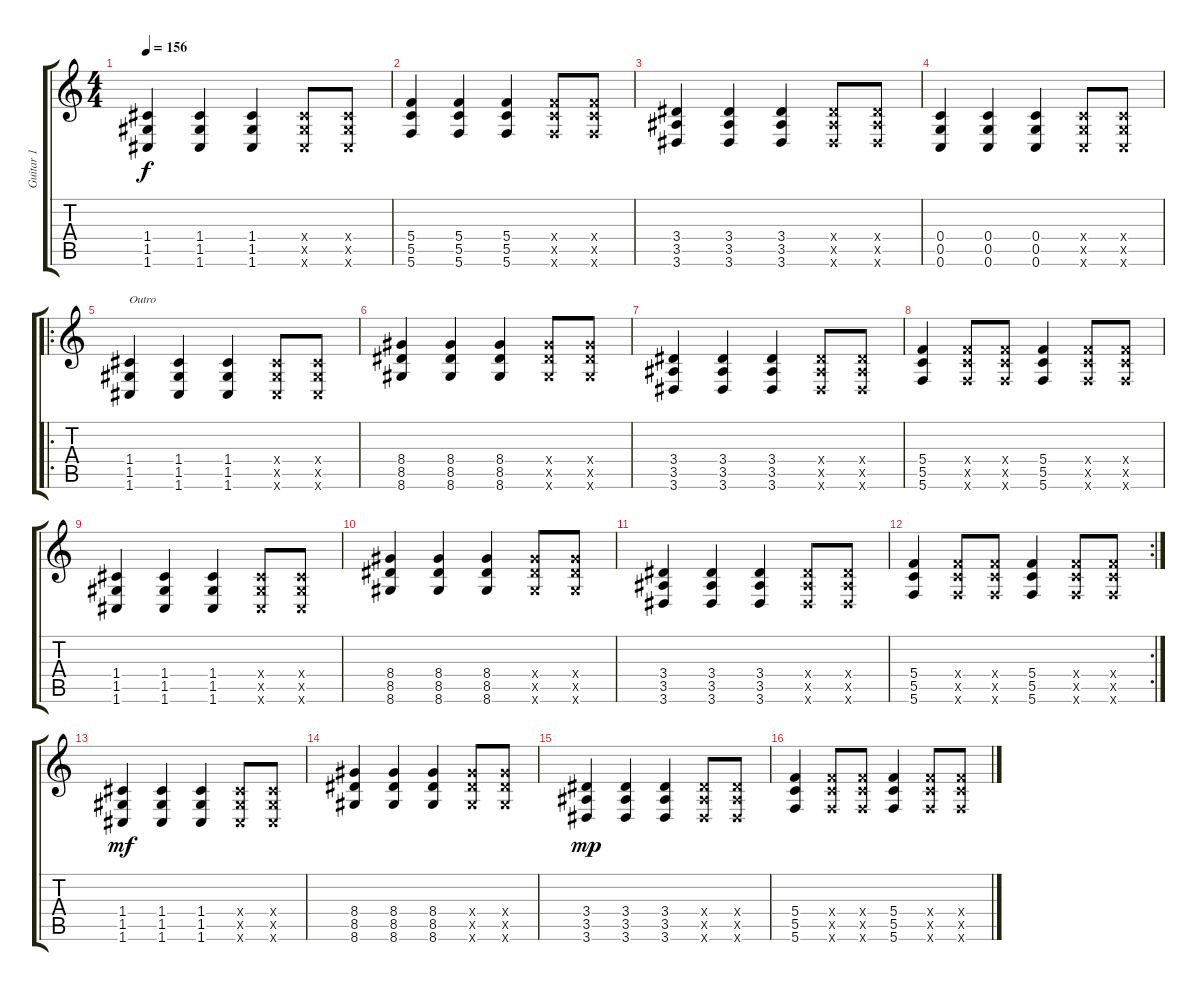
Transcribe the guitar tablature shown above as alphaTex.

\track ("Guitar 1" "Guitar 1") {instrument distortionguitar}
\staff {score tabs}
\tuning (D4 A3 F3 C3 G2 C2) {hide}
\ts (4 4)
\tempo 156
\clef g2
\ks c
(1.4 1.5 1.6).4{dy f} (1.4 1.5 1.6).4 (1.4 1.5 1.6).4 (1.4{x} 1.5{x} 1.6{x}).8 (1.4{x} 1.5{x} 1.6{x}).8 |
(5.4 5.5 5.6).4 (5.4 5.5 5.6).4 (5.4 5.5 5.6).4 (5.4{x} 5.5{x} 5.6{x}).8 (5.4{x} 5.5{x} 5.6{x}).8 |
(3.4 3.5 3.6).4 (3.4 3.5 3.6).4 (3.4 3.5 3.6).4 (3.4{x} 3.5{x} 3.6{x}).8 (3.4{x} 3.5{x} 3.6{x}).8 |
(0.4 0.5 0.6).4 (0.4 0.5 0.6).4 (0.4 0.5 0.6).4 (0.4{x} 0.5{x} 0.6{x}).8 (0.4{x} 0.5{x} 0.6{x}).8 |
\ro
(1.4 1.5 1.6).4{txt "Outro"} (1.4 1.5 1.6).4 (1.4 1.5 1.6).4 (1.4{x} 1.5{x} 1.6{x}).8 (1.4{x} 1.5{x} 1.6{x}).8 |
(8.4 8.5 8.6).4 (8.4 8.5 8.6).4 (8.4 8.5 8.6).4 (8.4{x} 8.5{x} 8.6{x}).8 (8.4{x} 8.5{x} 8.6{x}).8 |
(3.4 3.5 3.6).4 (3.4 3.5 3.6).4 (3.4 3.5 3.6).4 (3.4{x} 3.5{x} 3.6{x}).8 (3.4{x} 3.5{x} 3.6{x}).8 |
(5.4 5.5 5.6).4 (5.4{x} 5.5{x} 5.6{x}).8 (5.4{x} 5.5{x} 5.6{x}).8 (5.4 5.5 5.6).4 (5.4{x} 5.5{x} 5.6{x}).8 (5.4{x} 5.5{x} 5.6{x}).8 |
(1.4 1.5 1.6).4 (1.4 1.5 1.6).4 (1.4 1.5 1.6).4 (1.4{x} 1.5{x} 1.6{x}).8 (1.4{x} 1.5{x} 1.6{x}).8 |
(8.4 8.5 8.6).4 (8.4 8.5 8.6).4 (8.4 8.5 8.6).4 (8.4{x} 8.5{x} 8.6{x}).8 (8.4{x} 8.5{x} 8.6{x}).8 |
(3.4 3.5 3.6).4 (3.4 3.5 3.6).4 (3.4 3.5 3.6).4 (3.4{x} 3.5{x} 3.6{x}).8 (3.4{x} 3.5{x} 3.6{x}).8 |
\rc 2
(5.4 5.5 5.6).4 (5.4{x} 5.5{x} 5.6{x}).8 (5.4{x} 5.5{x} 5.6{x}).8 (5.4 5.5 5.6).4 (5.4{x} 5.5{x} 5.6{x}).8 (5.4{x} 5.5{x} 5.6{x}).8 |
(1.4 1.5 1.6).4{dy mf} (1.4 1.5 1.6).4 (1.4 1.5 1.6).4 (1.4{x} 1.5{x} 1.6{x}).8 (1.4{x} 1.5{x} 1.6{x}).8 |
(8.4 8.5 8.6).4 (8.4 8.5 8.6).4 (8.4 8.5 8.6).4 (8.4{x} 8.5{x} 8.6{x}).8 (8.4{x} 8.5{x} 8.6{x}).8 |
(3.4 3.5 3.6).4{dy mp} (3.4 3.5 3.6).4 (3.4 3.5 3.6).4 (3.4{x} 3.5{x} 3.6{x}).8 (3.4{x} 3.5{x} 3.6{x}).8 |
(5.4 5.5 5.6).4 (5.4{x} 5.5{x} 5.6{x}).8 (5.4{x} 5.5{x} 5.6{x}).8 (5.4 5.5 5.6).4 (5.4{x} 5.5{x} 5.6{x}).8 (5.4{x} 5.5{x} 5.6{x}).8
